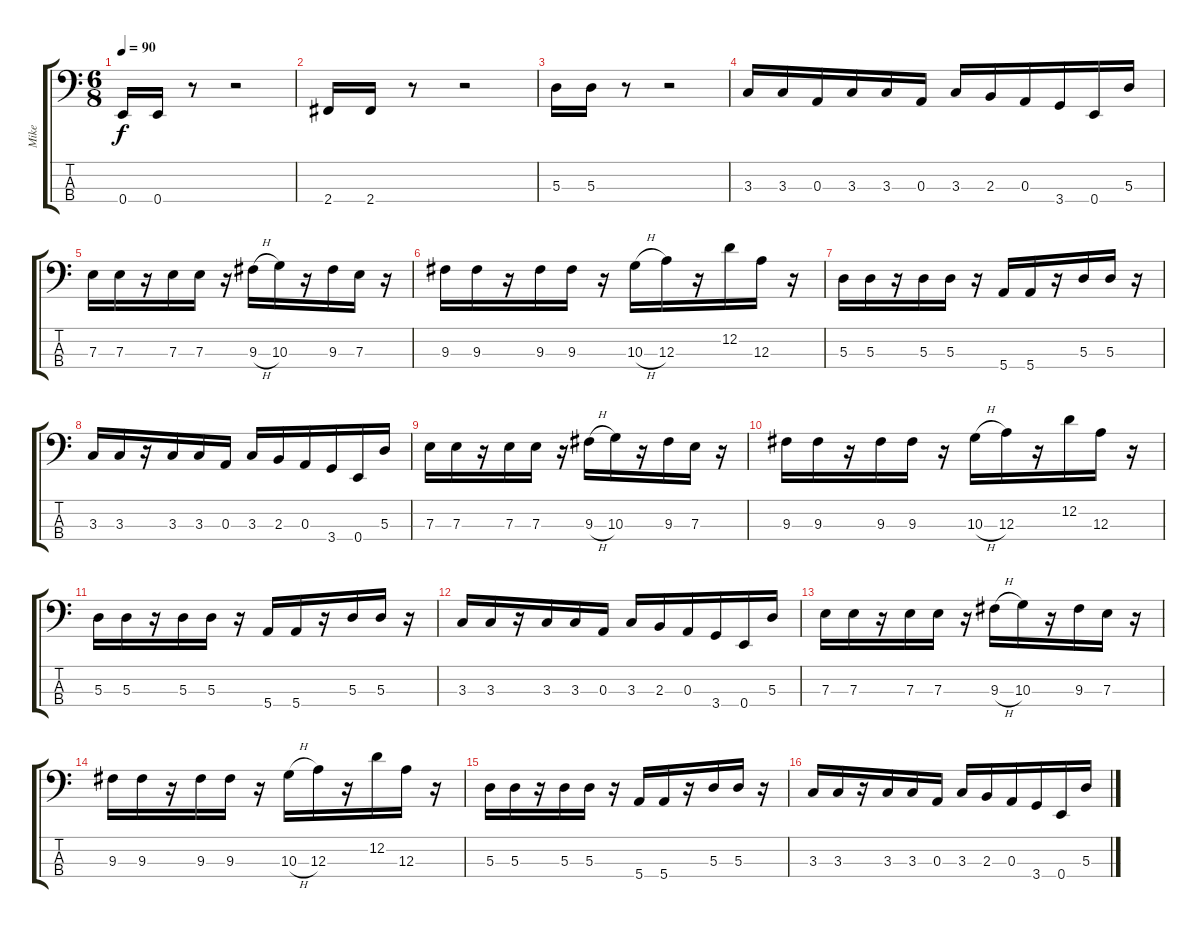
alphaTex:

\track ("Mike" "Mike") {instrument electricbassfinger}
\staff {score tabs}
\tuning (G2 D2 A1 E1) {hide}
\ts (6 8)
\tempo 90
\clef f4
\ks c
0.4.16{dy f} 0.4.16 r.8 r.2 |
2.4.16 2.4.16 r.8 r.2 |
5.3.16 5.3.16 r.8 r.2 |
3.3.16 3.3.16 0.3.16 3.3.16 3.3.16 0.3.16 3.3.16 2.3.16 0.3.16 3.4.16 0.4.16 5.3.16 |
7.3.16 7.3.16 r.16 7.3.16 7.3.16 r.16 9.3{h}.16 10.3.16 r.16 9.3.16 7.3.16 r.16 |
9.3.16 9.3.16 r.16 9.3.16 9.3.16 r.16 10.3{h}.16 12.3.16 r.16 12.2.16 12.3.16 r.16 |
5.3.16 5.3.16 r.16 5.3.16 5.3.16 r.16 5.4.16 5.4.16 r.16 5.3.16 5.3.16 r.16 |
3.3.16 3.3.16 r.16 3.3.16 3.3.16 0.3.16 3.3.16 2.3.16 0.3.16 3.4.16 0.4.16 5.3.16 |
7.3.16 7.3.16 r.16 7.3.16 7.3.16 r.16 9.3{h}.16 10.3.16 r.16 9.3.16 7.3.16 r.16 |
9.3.16 9.3.16 r.16 9.3.16 9.3.16 r.16 10.3{h}.16 12.3.16 r.16 12.2.16 12.3.16 r.16 |
5.3.16 5.3.16 r.16 5.3.16 5.3.16 r.16 5.4.16 5.4.16 r.16 5.3.16 5.3.16 r.16 |
3.3.16 3.3.16 r.16 3.3.16 3.3.16 0.3.16 3.3.16 2.3.16 0.3.16 3.4.16 0.4.16 5.3.16 |
7.3.16 7.3.16 r.16 7.3.16 7.3.16 r.16 9.3{h}.16 10.3.16 r.16 9.3.16 7.3.16 r.16 |
9.3.16 9.3.16 r.16 9.3.16 9.3.16 r.16 10.3{h}.16 12.3.16 r.16 12.2.16 12.3.16 r.16 |
5.3.16 5.3.16 r.16 5.3.16 5.3.16 r.16 5.4.16 5.4.16 r.16 5.3.16 5.3.16 r.16 |
3.3.16 3.3.16 r.16 3.3.16 3.3.16 0.3.16 3.3.16 2.3.16 0.3.16 3.4.16 0.4.16 5.3.16
